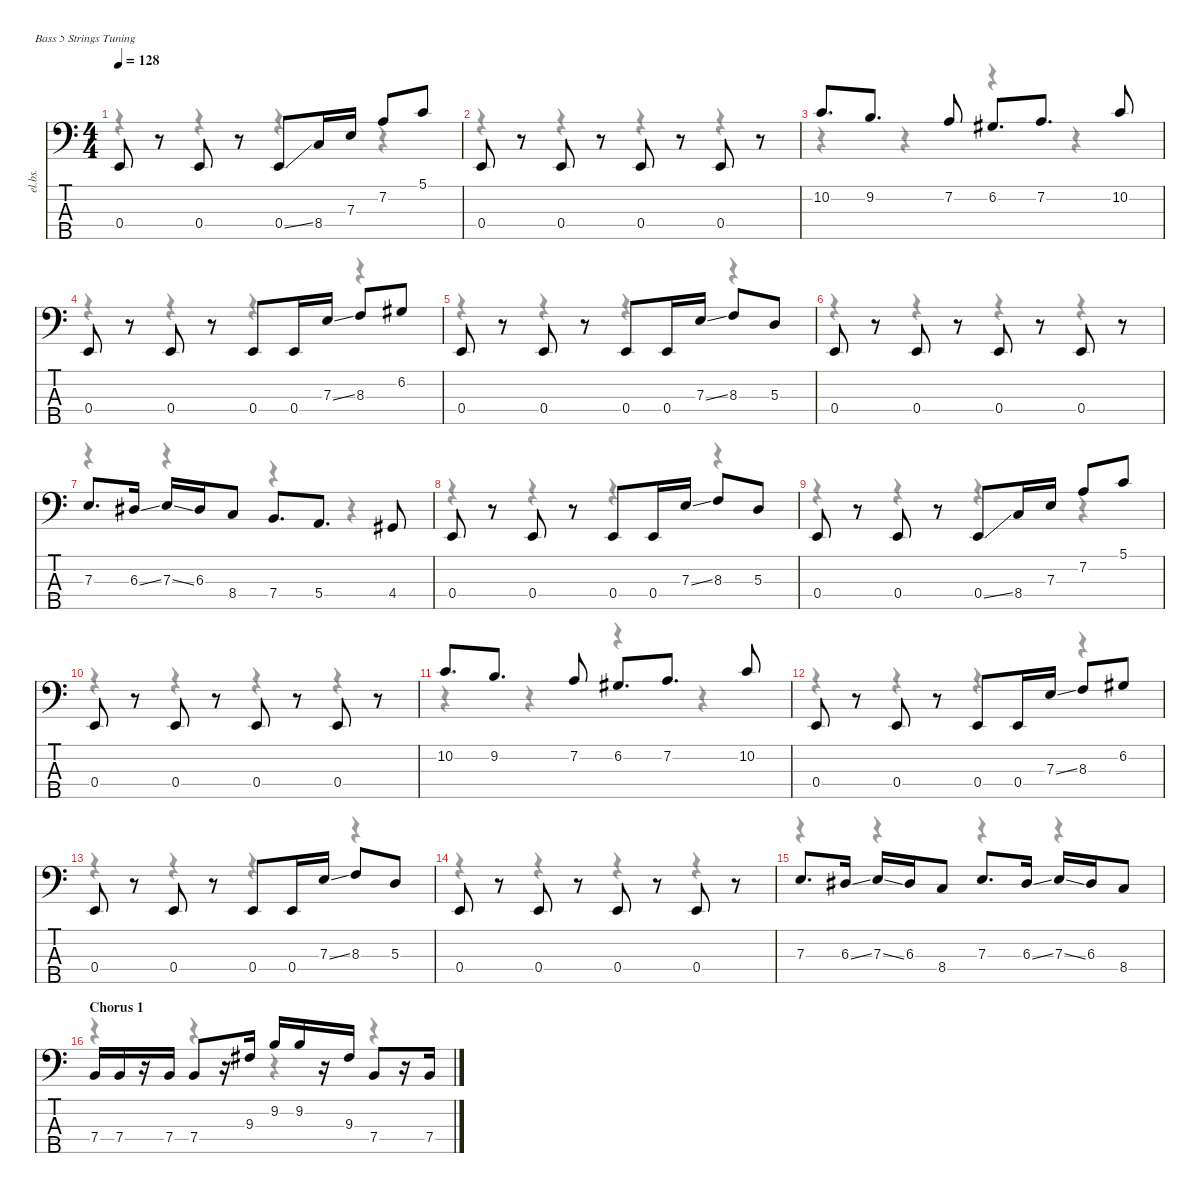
\defaultSystemsLayout 4
\hideDynamics
\bracketExtendMode nobrackets
\track ("Bass" "el.bs.") {instrument electricbassfinger}
\staff {score tabs}
\tuning (G2 D2 A1 E1 B0)
\voice
\ts (4 4)
\tempo 128
\clef f4
\ks c
0.4.8{dy f} r.8 0.4.8 r.8 0.4{ss}.8 8.4.16 7.3.16 7.2.8 5.1.8 |
0.4.8 r.8 0.4.8 r.8 0.4.8 r.8 0.4.8 r.8 |
10.2.8{d} 9.2.8{d} 7.2.8 6.2{acc #}.8{d} 7.2.8{d} 10.2.8 |
0.4.8 r.8 0.4.8 r.8 0.4.8 0.4.16 7.3{ss}.16 8.3.8 6.2{acc #}.8 |
0.4.8 r.8 0.4.8 r.8 0.4.8 0.4.16 7.3{ss}.16 8.3.8 5.3.8 |
0.4.8 r.8 0.4.8 r.8 0.4.8 r.8 0.4.8 r.8 |
7.3.8{d} 6.3{ss acc #}.16 7.3{ss}.16 6.3{acc #}.16 8.4.8 7.4.8{d} 5.4.8{d} 4.4{acc #}.8 |
0.4.8 r.8 0.4.8 r.8 0.4.8 0.4.16 7.3{ss}.16 8.3.8 5.3.8 |
0.4.8 r.8 0.4.8 r.8 0.4{ss}.8 8.4.16 7.3.16 7.2.8 5.1.8 |
0.4.8 r.8 0.4.8 r.8 0.4.8 r.8 0.4.8 r.8 |
10.2.8{d} 9.2.8{d} 7.2.8 6.2{acc #}.8{d} 7.2.8{d} 10.2.8 |
0.4.8 r.8 0.4.8 r.8 0.4.8 0.4.16 7.3{ss}.16 8.3.8 6.2{acc #}.8 |
0.4.8 r.8 0.4.8 r.8 0.4.8 0.4.16 7.3{ss}.16 8.3.8 5.3.8 |
0.4.8 r.8 0.4.8 r.8 0.4.8 r.8 0.4.8 r.8 |
7.3.8{d} 6.3{ss acc #}.16 7.3{ss}.16 6.3{acc #}.16 8.4.8 7.3.8{d} 6.3{ss acc #}.16 7.3{ss}.16 6.3{acc #}.16 8.4.8 |
\section ("" "Chorus 1")
7.4.16 7.4.16 r.16 7.4.16 7.4.8 r.16 9.3{acc #}.16 9.2.16 9.2.16 r.16 9.3{acc #}.16 7.4.8 r.16 7.4.16
\voice
\clef f4
\ottava regular
\simile none
\ks c
r.4{dy mf} r.4 r.4 r.4 |
r.4 r.4 r.4 r.4 |
r.4 r.4 r.4 r.4 |
r.4 r.4 r.4 r.4 |
r.4 r.4 r.4 r.4 |
r.4 r.4 r.4 r.4 |
r.4 r.4 r.4 r.4 |
r.4 r.4 r.4 r.4 |
r.4 r.4 r.4 r.4 |
r.4 r.4 r.4 r.4 |
r.4 r.4 r.4 r.4 |
r.4 r.4 r.4 r.4 |
r.4 r.4 r.4 r.4 |
r.4 r.4 r.4 r.4 |
r.4 r.4 r.4 r.4 |
r.4 r.4 r.4 r.4
